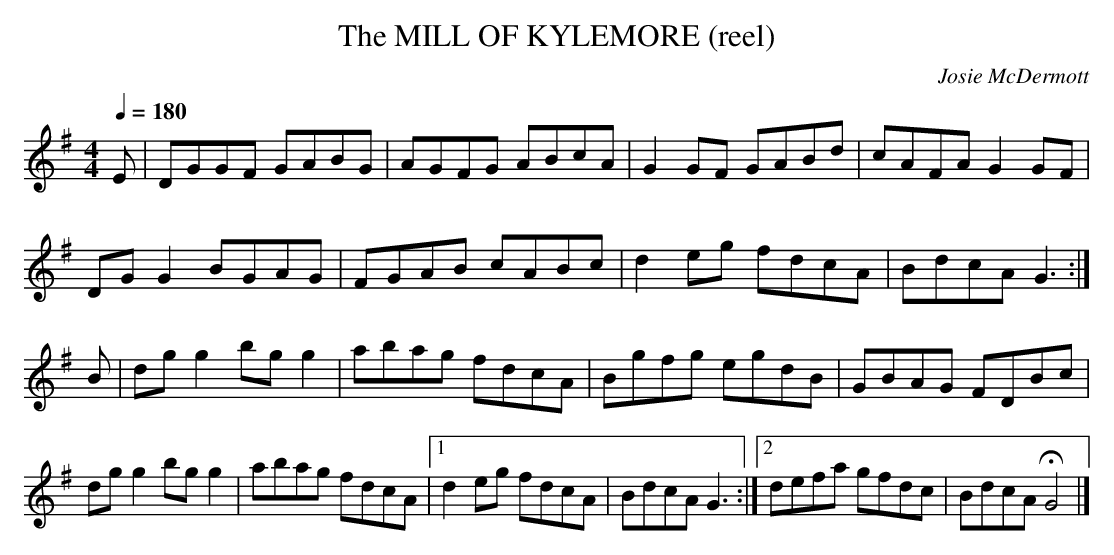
X:1
T:MILL OF KYLEMORE (reel), The
C:Josie McDermott
Q:1/4=180
M:4/4
L:1/8
K:G
E|DGGF GABG|AGFG ABcA|G2 GF GABd|cAFA G2 GF|
DG G2 BGAG|FGAB cABc|d2 eg fdcA|BdcA G3:|
B|dg g2 bg g2|abag fdcA|Bgfg egdB|GBAG FDBc|
dg g2 bg g2|abag fdcA|1 d2 eg fdcA|BdcA G3:|\
[2 defa gfdc|BdcA HG4|]
